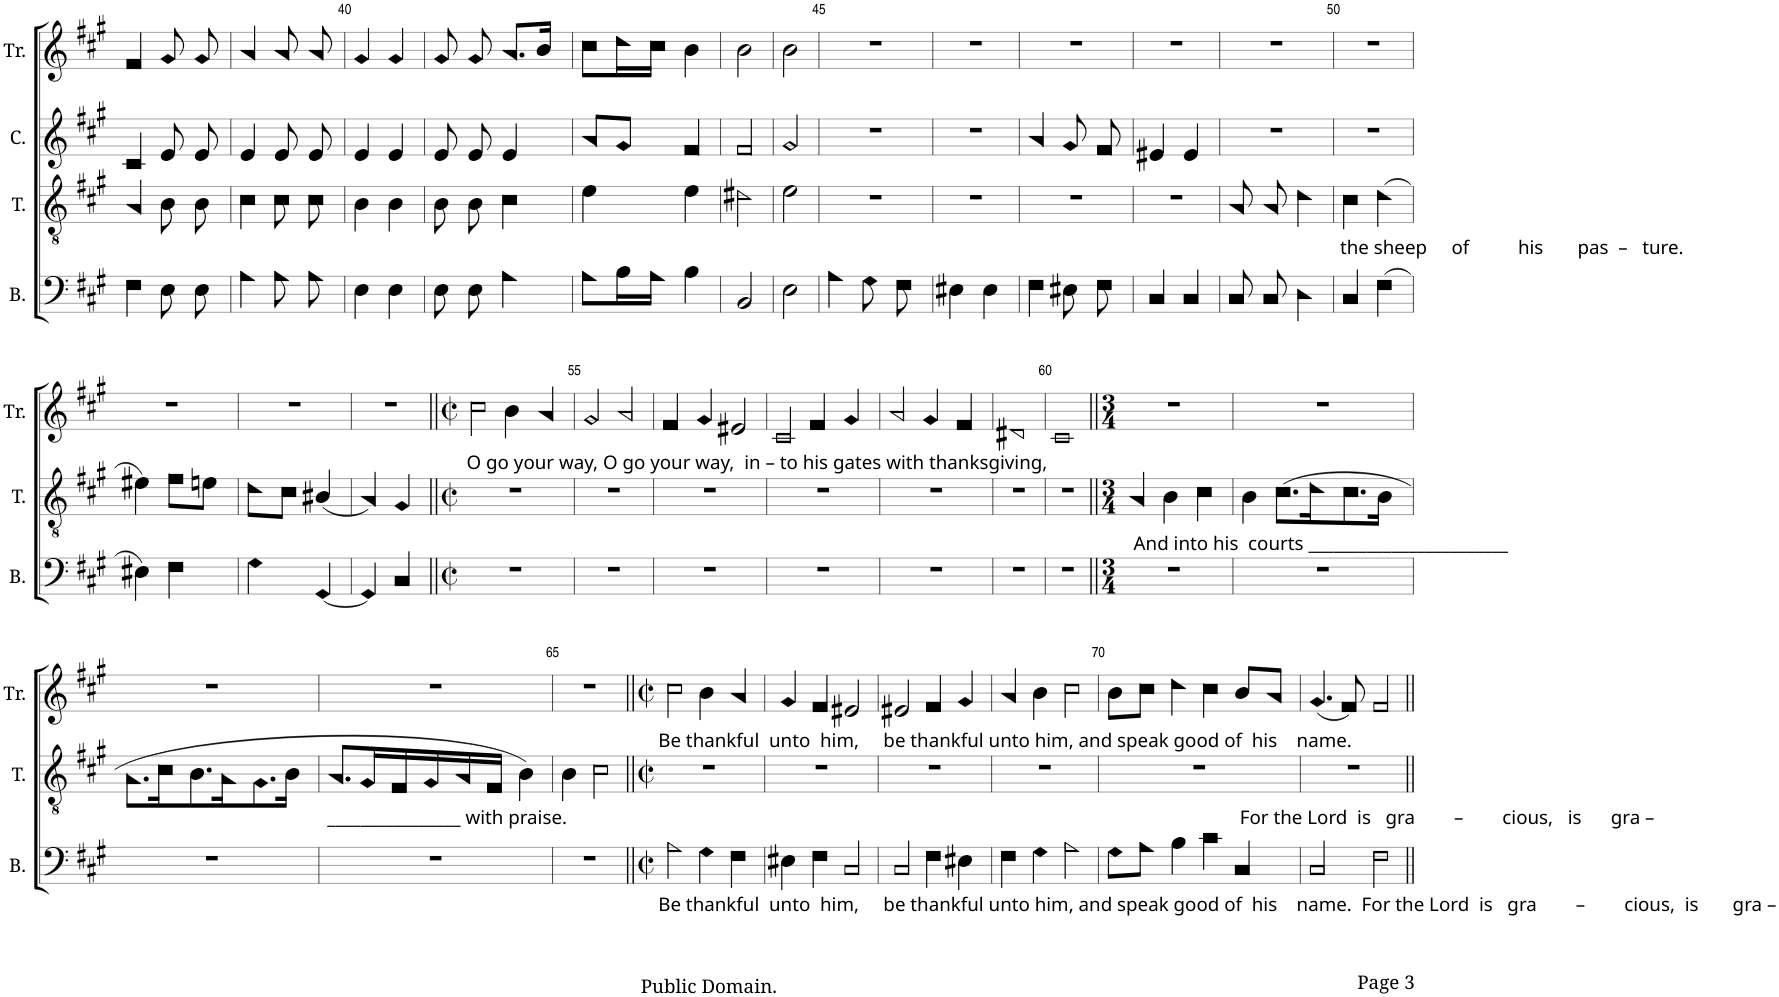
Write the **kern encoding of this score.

**kern	**kern	**kern	**kern
*part4	*part3	*part2	*part1
*staff4	*staff3	*staff2	*staff1
*I"B.	*I"T.	*I"C.	*I"Tr.
*I'B.	*I'T.	*I'C.	*I'Tr.
!!LO:PB:g=z
*clefF4	*clefGv2	*clefG2	*clefG2
*k[f#c#g#]	*k[f#c#g#]	*k[f#c#g#]	*k[f#c#g#]
*M2/4	*M2/4	*M2/4	*M2/4
=38	=38	=38	=38
4F#!\	4A!/	4c#!/	4f#!/
8E!\	8B!\	8e!/	8g#!/
8E!\	8B!\	8e!/	8g#!/
=39	=39	=39	=39
4A!\	4c#!\	4e!/	4a!/
8A!\	8c#!\	8e!/	8a!/
8A!\	8c#!\	8e!/	8a!/
=40	=40	=40	=40
4E!\	4B!\	4e!/	4g#!/
4E!\	4B!\	4e!/	4g#!/
=41	=41	=41	=41
8E!\	8B!\	8e!/	8g#!/
8E!\	8B!\	8e!/	8g#!/
4A!\	4c#!\	4e!/	8.a!/L
.	.	.	16b!/Jk
=42	=42	=42	=42
8A!\L	4e!\	8a!/L	8cc#!\L
16B!\L	.	8g#!/J	16dd!\L
16A!\JJ	.	.	16cc#!\JJ
4B!\	4e!\	4f#!/	4b!\
=43	=43	=43	=43
2BB!/	2d#X!\	2f#!/	2b!\
=44	=44	=44	=44
2E!\	2e!\	2g#!/	2b!\
=45	=45	=45	=45
4A!\	2r	2r	2r
8G#!\	.	.	.
8F#!\	.	.	.
=46	=46	=46	=46
4E#X!\	2r	2r	2r
4E#!\	.	.	.
=47	=47	=47	=47
4F#!\	2r	4a!/	2r
8E#X!\	.	8g#!/	.
8F#!\	.	8f#!/	.
=48	=48	=48	=48
4C#!/	2r	4e#X!/	2r
4C#!/	.	4e#!/	.
=49	=49	=49	=49
8C#!/	8A!/	2r	2r
8C#!/	8A!/	.	.
4D!\	4d!\	.	.
=50	=50	=50	=50
!	!LO:TX:b:t=the sheep     of          his       pas  –   ture.	!	!
4C#!/	4c#!\	2r	2r
(4F#!\	(4d!\	.	.
!!LO:LB:g=z
=51	=51	=51	=51
4E#X!\)	4e#X!\)	2r	2r
4F#!\	8f#!\L	.	.
.	8en!\J	.	.
=52	=52	=52	=52
4G#!\	8d!\L	2r	2r
.	8c#!\J	.	.
[4GG#!/	(4B#X!/	.	.
=53	=53	=53	=53
4GG#!/]	4A!/)	2r	2r
4C#!/	4G#!/	.	.
=54||	=54||	=54||	=54||
*M2/2	*M2/2	*M2/2	*M2/2
*met(c|)	*met(c|)	*met(c|)	*met(c|)
!	!	!	!LO:TX:b:t=O go your way, O go your way,  in – to his gates with thanksgiving,
1r	1r	1r	2cc#!\
.	.	.	4b!\
.	.	.	4a!/
=55	=55	=55	=55
1r	1r	1r	2g#!/
.	.	.	2a!/
=56	=56	=56	=56
1r	1r	1r	4f#!/
.	.	.	4g#!/
.	.	.	2e#X!/
=57	=57	=57	=57
1r	1r	1r	2c#!/
.	.	.	4f#!/
.	.	.	4g#!/
=58	=58	=58	=58
1r	1r	1r	2a!/
.	.	.	4g#!/
.	.	.	4f#!/
=59	=59	=59	=59
1r	1r	1r	1d#X!
=60	=60	=60	=60
1r	1r	1r	1c#!
=61||	=61||	=61||	=61||
*M3/4	*M3/4	*M3/4	*M3/4
!	!LO:TX:b:t=And into his  courts ________________________	!	!
2.r	4A!/	2.r	2.r
.	4B!\	.	.
.	4c#!\	.	.
=62	=62	=62	=62
2.r	4B!\	2.r	2.r
.	(8.c#!\L	.	.
.	16d!\K	.	.
.	8.c#!\	.	.
.	16B!\Jk	.	.
!!LO:LB:g=z
=63	=63	=63	=63
2.r	8.A!\L	2.r	2.r
.	16c#!\K	.	.
.	8.B!\	.	.
.	16A!\K	.	.
.	8.G#!\	.	.
.	16B!\Jk	.	.
=64	=64	=64	=64
!	!LO:TX:b:t=________________ with praise.                                                                                                                                          For the Lord  is   gra        –        cious,   is      gra –	!	!
2.r	8.A!/L	2.r	2.r
.	16G#!/L	.	.
.	16F#!/	.	.
.	16G#!/	.	.
.	16A!/	.	.
.	16F#!/JJ	.	.
.	4B!\)	.	.
=65	=65	=65	=65
2.r	4B!\	2.r	2.r
.	2c#!\	.	.
=66||	=66||	=66||	=66||
*M2/2	*M2/2	*M2/2	*M2/2
*met(c|)	*met(c|)	*met(c|)	*met(c|)
!	!	!	!LO:TX:b:t=Be thankful  unto  him,     be thankful unto him, and speak good of  his    name.
!LO:TX:b:t=Be thankful  unto  him,     be thankful unto him, and speak good of  his    name.  For the Lord  is   gra        –        cious,  is       gra –	!	!	!
2A!\	1r	1r	2cc#!\
4G#!\	.	.	4b!\
4F#!\	.	.	4a!/
=67	=67	=67	=67
4E#X!\	1r	1r	4g#!/
4F#!\	.	.	4f#!/
2C#!/	.	.	2e#X!/
=68	=68	=68	=68
2C#!/	1r	1r	2e#X!/
4F#!\	.	.	4f#!/
4E#X!\	.	.	4g#!/
=69	=69	=69	=69
4F#!\	1r	1r	4a!/
4G#!\	.	.	4b!\
2A!\	.	.	2cc#!\
=70	=70	=70	=70
8G#!\L	1r	1r	8b!\L
8A!\J	.	.	8cc#!\J
4B!\	.	.	4dd!\
4c#!\	.	.	4cc#!\
4C#!/	.	.	8b!/L
.	.	.	8a!/J
=71	=71	=71	=71
2C#!/	1r	1r	(4.g#!/
.	.	.	8f#!/)
2F#!\	.	.	2f#!/
=||	=||	=||	=||
*-	*-	*-	*-
